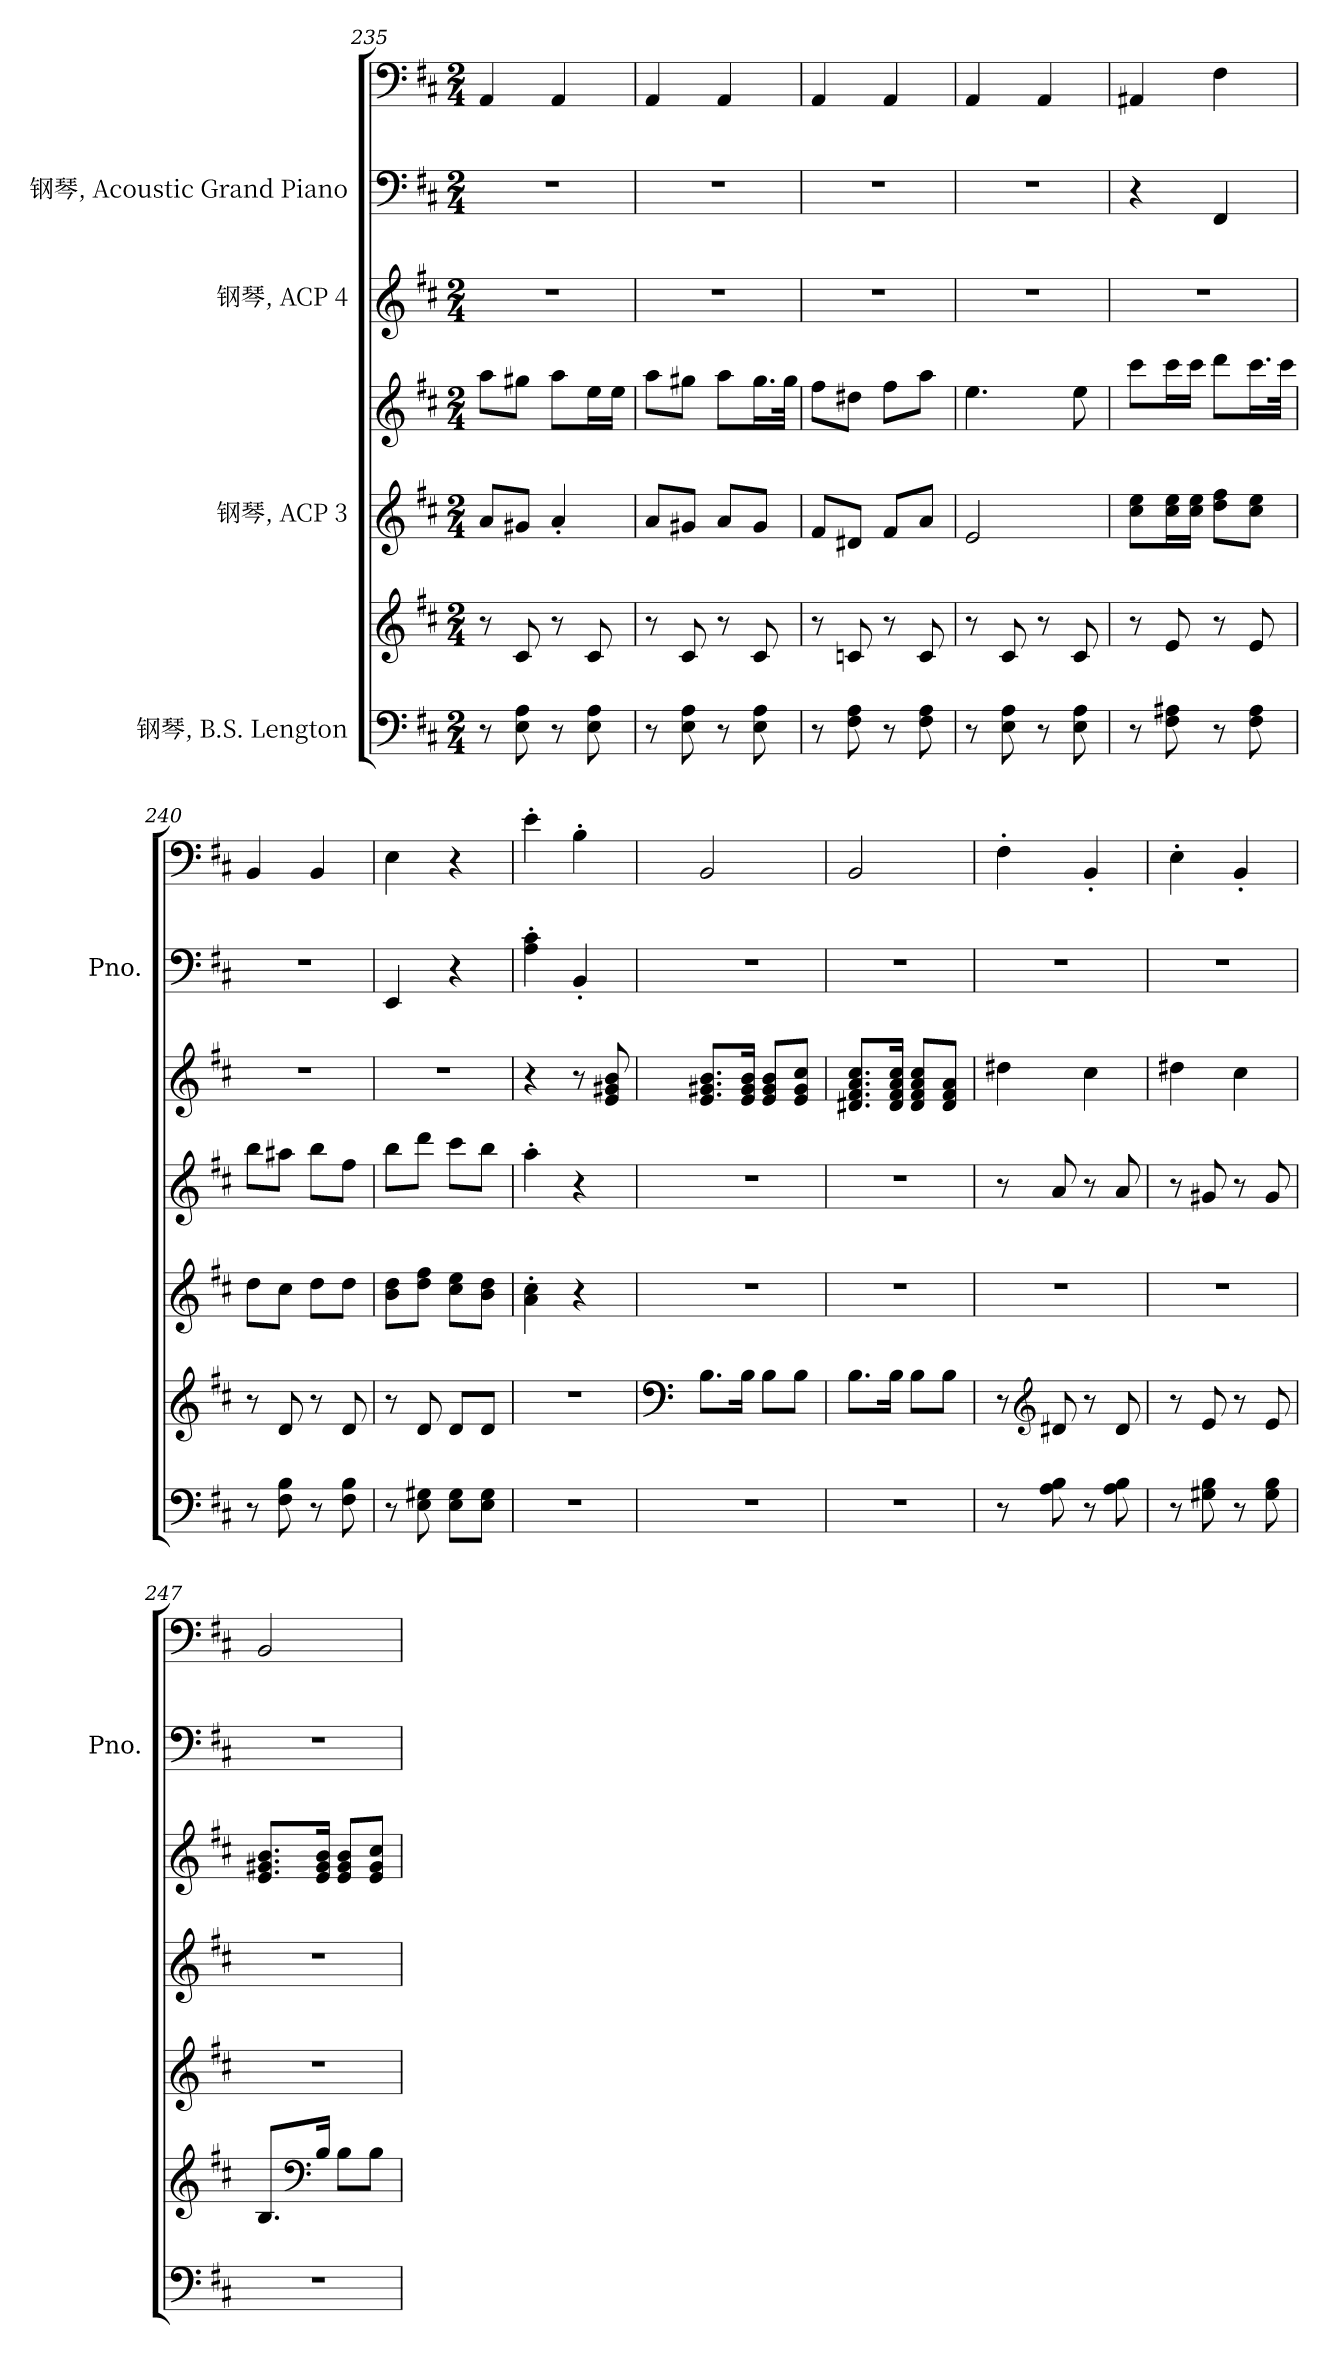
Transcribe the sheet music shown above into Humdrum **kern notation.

**kern	**kern	**kern	**kern	**kern	**kern	**kern
*part4	*part4	*part3	*part3	*part2	*part1	*part1
*staff7	*staff6	*staff5	*staff4	*staff3	*staff2	*staff1
*I"钢琴, B.S. Lengton	*	*I"钢琴, ACP 3	*	*I"钢琴, ACP 4	*I"钢琴, Acoustic Grand Piano	*
*	*	*	*	*	*I'Pno.	*
*clefF4	*clefG2	*clefG2	*clefG2	*clefG2	*clefF4	*clefF4
*k[f#c#]	*k[f#c#]	*k[f#c#]	*k[f#c#]	*k[f#c#]	*k[f#c#]	*k[f#c#]
*M2/4	*M2/4	*M2/4	*M2/4	*M2/4	*M2/4	*M2/4
=235	=235	=235	=235	=235	=235	=235
8r	8r	8a/L	8aa\L	2r	2r	4AA/
8E\ 8A\	8c#/	8g#X/J	8gg#X\J	.	.	.
8r	8r	4a'/	8aa\L	.	.	4AA/
8E\ 8A\	8c#/	.	16ee\L	.	.	.
.	.	.	16ee\JJ	.	.	.
!!LO:PB:g=z
=236	=236	=236	=236	=236	=236	=236
8r	8r	8a/L	8aa\L	2r	2r	4AA/
8E\ 8A\	8c#/	8g#X/J	8gg#X\J	.	.	.
8r	8r	8a/L	8aa\L	.	.	4AA/
8E\ 8A\	8c#/	8g#/J	16.gg#\L	.	.	.
.	.	.	32gg#\JJk	.	.	.
=237	=237	=237	=237	=237	=237	=237
8r	8r	8f#/L	8ff#\L	2r	2r	4AA/
8F#\ 8A\	8cn/	8d#X/J	8dd#X\J	.	.	.
8r	8r	8f#/L	8ff#\L	.	.	4AA/
8F#\ 8A\	8c/	8a/J	8aa\J	.	.	.
=238	=238	=238	=238	=238	=238	=238
8r	8r	2e/	4.ee\	2r	2r	4AA/
8E\ 8A\	8c#/	.	.	.	.	.
8r	8r	.	.	.	.	4AA/
8E\ 8A\	8c#/	.	8ee\	.	.	.
=239	=239	=239	=239	=239	=239	=239
8r	8r	8cc#\ 8ee\L	8ccc#\L	2r	4r	4AA#X/
8F#\ 8A#X\	8e/	16cc#\ 16ee\L	16ccc#\L	.	.	.
.	.	16cc#\ 16ee\JJ	16ccc#\JJ	.	.	.
8r	8r	8dd\ 8ff#\L	8ddd\L	.	4FF#/	4F#\
8F#\ 8A#\	8e/	8cc#\ 8ee\J	16.ccc#\L	.	.	.
.	.	.	32ccc#\JJk	.	.	.
=240	=240	=240	=240	=240	=240	=240
8r	8r	8dd\L	8bb\L	2r	2r	4BB/
8F#\ 8B\	8d/	8cc#\J	8aa#X\J	.	.	.
8r	8r	8dd\L	8bb\L	.	.	4BB/
8F#\ 8B\	8d/	8dd\J	8ff#\J	.	.	.
!!LO:PB:g=z
=241	=241	=241	=241	=241	=241	=241
8r	8r	8b\ 8dd\L	8bb\L	2r	4EE/	4E\
8E\ 8G#X\	8d/	8dd\ 8ff#\J	8ddd\J	.	.	.
8E\ 8G#\L	8d/L	8cc#\ 8ee\L	8ccc#\L	.	4r	4r
8E\ 8G#\J	8d/J	8b\ 8dd\J	8bb\J	.	.	.
=242	=242	=242	=242	=242	=242	=242
2r	2r	4a\' 4cc#\'	4aa'\	4r	4A\' 4c#\'	4e'\
.	.	4r	4r	8r	4BB'/	4B'\
.	.	.	.	8e/ 8g#X/ 8b/	.	.
=243	=243	=243	=243	=243	=243	=243
*	*clefF4	*	*	*	*	*
*	*	*	*	*	*	*MM117
2r	8.B\L	2r	2r	8.e/ 8.g#X/ 8.b/L	2r	2BB/
.	16B\Jk	.	.	16e/ 16g#/ 16b/Jk	.	.
.	8B\L	.	.	8e/ 8g#/ 8b/L	.	.
.	8B\J	.	.	8e/ 8g#/ 8cc#/J	.	.
=244	=244	=244	=244	=244	=244	=244
2r	8.B\L	2r	2r	8.d#X/ 8.f#/ 8.a/ 8.cc#/L	2r	2BB/
.	16B\Jk	.	.	16d#/ 16f#/ 16a/ 16cc#/Jk	.	.
.	8B\L	.	.	8d#/ 8f#/ 8a/ 8cc#/L	.	.
.	8B\J	.	.	8d#/ 8f#/ 8a/J	.	.
=245	=245	=245	=245	=245	=245	=245
8r	8r	2r	8r	4dd#X\	2r	4F#'\
*	*clefG2	*	*	*	*	*
8A\ 8B\	8d#X/	.	8a/	.	.	.
8r	8r	.	8r	4cc#\	.	4BB'/
8A\ 8B\	8d#/	.	8a/	.	.	.
=246	=246	=246	=246	=246	=246	=246
8r	8r	2r	8r	4dd#X\	2r	4E'\
8G#X\ 8B\	8e/	.	8g#X/	.	.	.
8r	8r	.	8r	4cc#\	.	4BB'/
8G#\ 8B\	8e/	.	8g#/	.	.	.
!!LO:PB:g=z
=247	=247	=247	=247	=247	=247	=247
*	*	*	*	*	*	*MM122
2r	8.B/L	2r	2r	8.e/ 8.g#X/ 8.b/L	2r	2BB/
*	*clefF4	*	*	*	*	*
.	16B/Jk	.	.	16e/ 16g#/ 16b/Jk	.	.
.	8B\L	.	.	8e/ 8g#/ 8b/L	.	.
.	8B\J	.	.	8e/ 8g#/ 8cc#/J	.	.
=	=	=	=	=	=	=
*-	*-	*-	*-	*-	*-	*-
